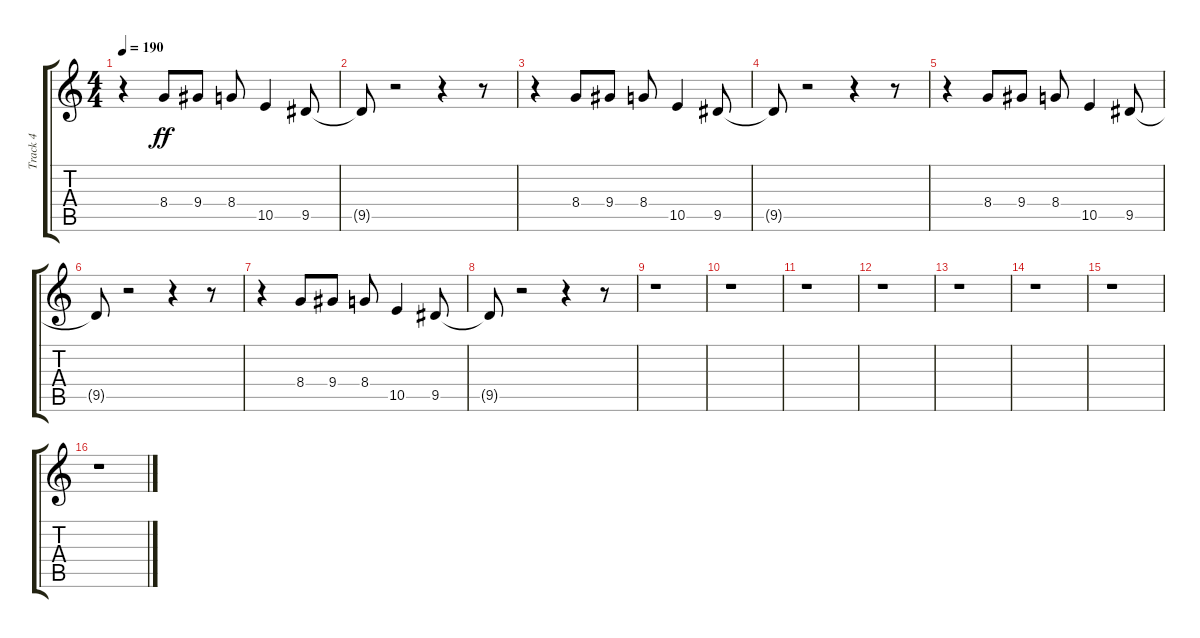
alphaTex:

\track ("Track 4" "Track 4") {instrument distortionguitar}
\staff {score tabs}
\tuning (Db4 Ab3 E3 B2 Gb2 Db2) {hide}
\ts (4 4)
\tempo 190
\clef g2
\ks c
r.4{dy ff} 8.4.8 9.4.8 8.4.8 10.5.4 9.5.8 |
9.5{t}.8 r.2 r.4 r.8 |
r.4 8.4.8 9.4.8 8.4.8 10.5.4 9.5.8 |
9.5{t}.8 r.2 r.4 r.8 |
r.4 8.4.8 9.4.8 8.4.8 10.5.4 9.5.8 |
9.5{t}.8 r.2 r.4 r.8 |
r.4 8.4.8 9.4.8 8.4.8 10.5.4 9.5.8 |
9.5{t}.8 r.2 r.4 r.8 |
r.1 |
r.1 |
r.1 |
r.1 |
r.1 |
r.1 |
r.1 |
r.1
